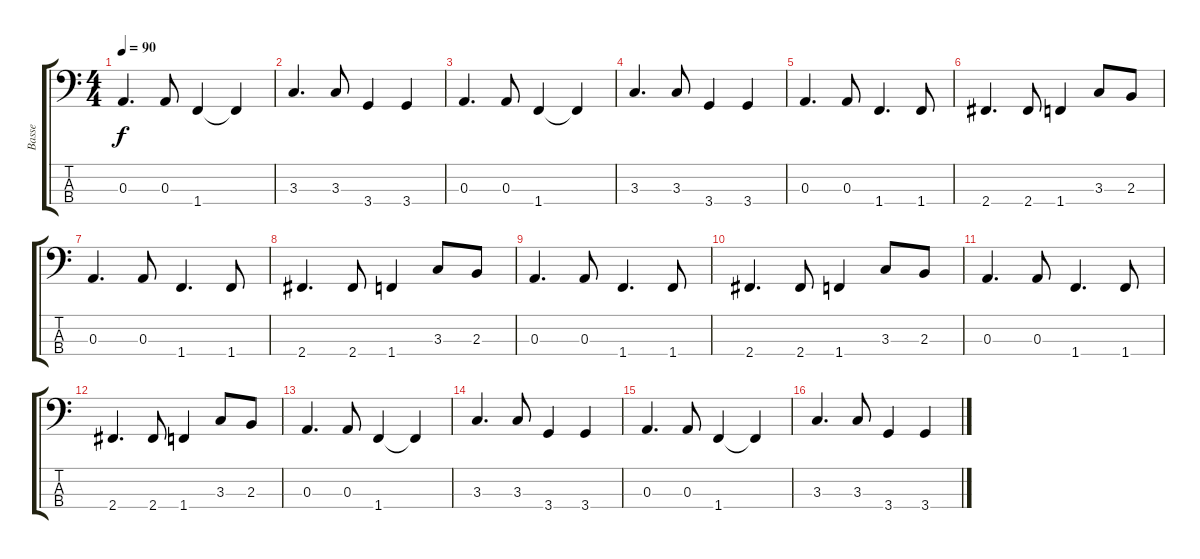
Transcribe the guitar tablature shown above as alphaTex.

\track ("Basse" "Basse") {instrument electricbasspick}
\staff {score tabs}
\tuning (G2 D2 A1 E1) {hide}
\ts (4 4)
\tempo 90
\clef f4
\ks c
0.3.4{d dy f} 0.3.8 1.4.4 1.4{t}.4 |
3.3.4{d} 3.3.8 3.4.4 3.4.4 |
0.3.4{d} 0.3.8 1.4.4 1.4{t}.4 |
3.3.4{d} 3.3.8 3.4.4 3.4.4 |
0.3.4{d} 0.3.8 1.4.4{d} 1.4.8 |
2.4.4{d} 2.4.8 1.4.4 3.3.8 2.3.8 |
0.3.4{d} 0.3.8 1.4.4{d} 1.4.8 |
2.4.4{d} 2.4.8 1.4.4 3.3.8 2.3.8 |
0.3.4{d} 0.3.8 1.4.4{d} 1.4.8 |
2.4.4{d} 2.4.8 1.4.4 3.3.8 2.3.8 |
0.3.4{d} 0.3.8 1.4.4{d} 1.4.8 |
2.4.4{d} 2.4.8 1.4.4 3.3.8 2.3.8 |
0.3.4{d} 0.3.8 1.4.4 1.4{t}.4 |
3.3.4{d} 3.3.8 3.4.4 3.4.4 |
0.3.4{d} 0.3.8 1.4.4 1.4{t}.4 |
3.3.4{d} 3.3.8 3.4.4 3.4.4
